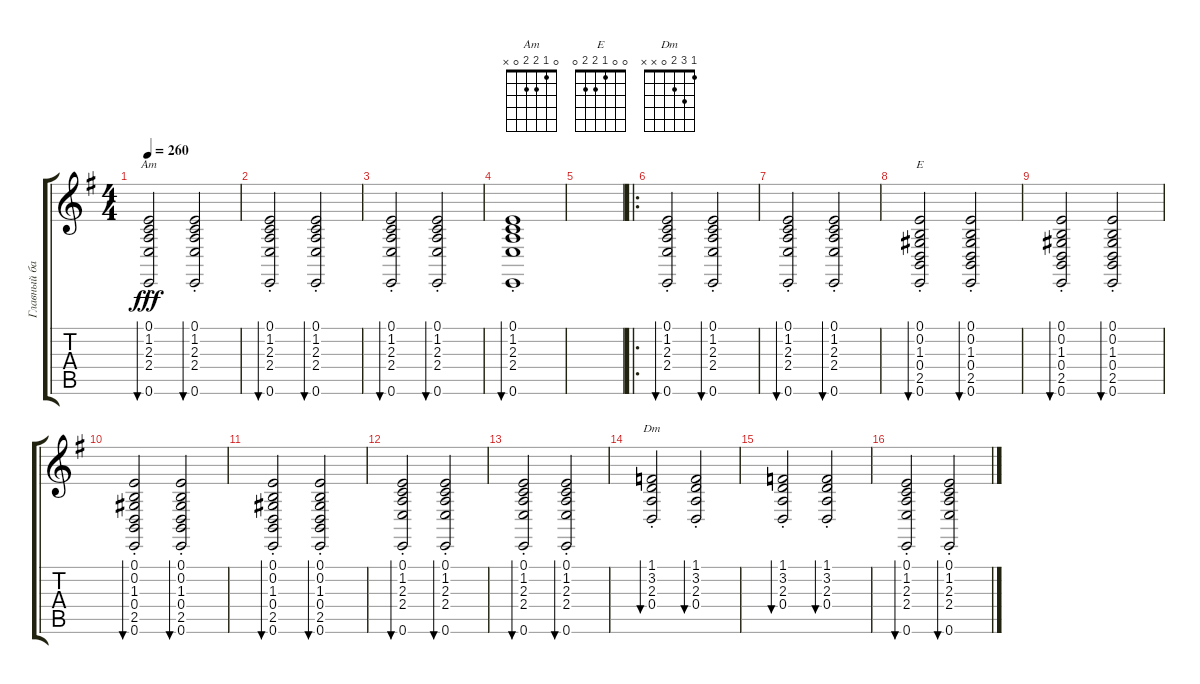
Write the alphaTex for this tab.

\track ("Главный барабан" "Главный ба") {instrument melodictom}
\staff {score tabs}
\tuning (E4 B3 G3 D3 A2 E2) {hide}
\chord ("Am" 0 1 2 2 0 x)
\chord ("E" 0 0 1 2 2 0)
\chord ("Dm" 1 3 2 0 x x)
\ts (4 4)
\tempo 260
\clef g2
\ks g
(0.1{st} 1.2{st} 2.3{st} 2.4{st} 0.6{st}).2{bu 240 ch "Am" dy fff instrument melodictom} (0.1{st} 1.2{st} 2.3{st} 2.4{st} 0.6{st}).2{bu 240} |
(0.1{st} 1.2{st} 2.3{st} 2.4{st} 0.6{st}).2{bu 240} (0.1{st} 1.2{st} 2.3{st} 2.4{st} 0.6{st}).2{bu 240} |
(0.1{st} 1.2{st} 2.3{st} 2.4{st} 0.6{st}).2{bu 240} (0.1{st} 1.2{st} 2.3{st} 2.4{st} 0.6{st}).2{bu 240} |
(0.1{st} 1.2{st} 2.3{st} 2.4{st} 0.6{st}).1{bu 240} |
|
\ro
(0.1{st} 1.2{st} 2.3{st} 2.4{st} 0.6{st}).2{bu 240} (0.1{st} 1.2{st} 2.3{st} 2.4{st} 0.6{st}).2{bu 240} |
(0.1{st} 1.2{st} 2.3{st} 2.4{st} 0.6{st}).2{bu 240} (0.1{st} 1.2{st} 2.3{st} 2.4{st} 0.6{st}).2{bu 240} |
(0.1{st} 0.2{st} 1.3{st} 0.4{st} 2.5{st} 0.6{st}).2{bu 240 ch "E"} (0.1{st} 0.2{st} 1.3{st} 0.4{st} 2.5{st} 0.6{st}).2{bu 240} |
(0.1{st} 0.2{st} 1.3{st} 0.4{st} 2.5{st} 0.6{st}).2{bu 240} (0.1{st} 0.2{st} 1.3{st} 0.4{st} 2.5{st} 0.6{st}).2{bu 240} |
(0.1{st} 0.2{st} 1.3{st} 0.4{st} 2.5{st} 0.6{st}).2{bu 240} (0.1{st} 0.2{st} 1.3{st} 0.4{st} 2.5{st} 0.6{st}).2{bu 240} |
(0.1{st} 0.2{st} 1.3{st} 0.4{st} 2.5{st} 0.6{st}).2{bu 240} (0.1{st} 0.2{st} 1.3{st} 0.4{st} 2.5{st} 0.6{st}).2{bu 240} |
(0.1{st} 1.2{st} 2.3{st} 2.4{st} 0.6{st}).2{bu 240} (0.1{st} 1.2{st} 2.3{st} 2.4{st} 0.6{st}).2{bu 240} |
(0.1{st} 1.2{st} 2.3{st} 2.4{st} 0.6{st}).2{bu 240} (0.1{st} 1.2{st} 2.3{st} 2.4{st} 0.6{st}).2{bu 240} |
(1.1{st} 3.2{st} 2.3{st} 0.4{st}).2{bu 240 ch "Dm"} (1.1{st} 3.2{st} 2.3{st} 0.4{st}).2{bu 240} |
(1.1{st} 3.2{st} 2.3{st} 0.4{st}).2{bu 240} (1.1{st} 3.2{st} 2.3{st} 0.4{st}).2{bu 240} |
(0.1{st} 1.2{st} 2.3{st} 2.4{st} 0.6{st}).2{bu 240} (0.1{st} 1.2{st} 2.3{st} 2.4{st} 0.6{st}).2{bu 240}
